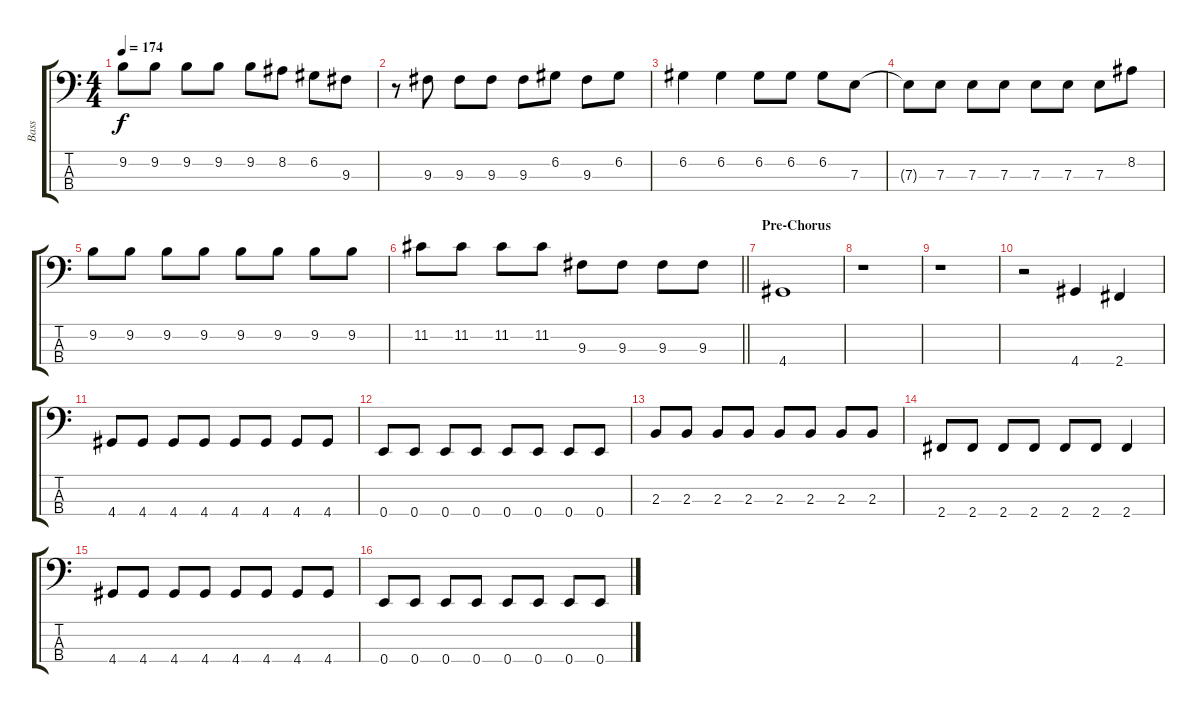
\track ("Bass" "Bass") {instrument electricbassfinger}
\staff {score tabs}
\tuning (G2 D2 A1 E1) {hide}
\ts (4 4)
\tempo 174
\clef f4
\ks c
9.2.8{dy f} 9.2.8 9.2.8 9.2.8 9.2.8 8.2.8 6.2.8 9.3.8 |
r.8 9.3.8 9.3.8 9.3.8 9.3.8 6.2.8 9.3.8 6.2.8 |
6.2.4 6.2.4 6.2.8 6.2.8 6.2.8 7.3.8 |
7.3{t}.8 7.3.8 7.3.8 7.3.8 7.3.8 7.3.8 7.3.8 8.2.8 |
9.2.8 9.2.8 9.2.8 9.2.8 9.2.8 9.2.8 9.2.8 9.2.8 |
\barLineRight lightlight
11.2.8 11.2.8 11.2.8 11.2.8 9.3.8 9.3.8 9.3.8 9.3.8 |
\section ("" "Pre-Chorus")
4.4.1 |
r.1 |
r.1 |
r.2 4.4.4 2.4.4 |
4.4.8 4.4.8 4.4.8 4.4.8 4.4.8 4.4.8 4.4.8 4.4.8 |
0.4.8 0.4.8 0.4.8 0.4.8 0.4.8 0.4.8 0.4.8 0.4.8 |
2.3.8 2.3.8 2.3.8 2.3.8 2.3.8 2.3.8 2.3.8 2.3.8 |
2.4.8 2.4.8 2.4.8 2.4.8 2.4.8 2.4.8 2.4.4 |
4.4.8 4.4.8 4.4.8 4.4.8 4.4.8 4.4.8 4.4.8 4.4.8 |
0.4.8 0.4.8 0.4.8 0.4.8 0.4.8 0.4.8 0.4.8 0.4.8
